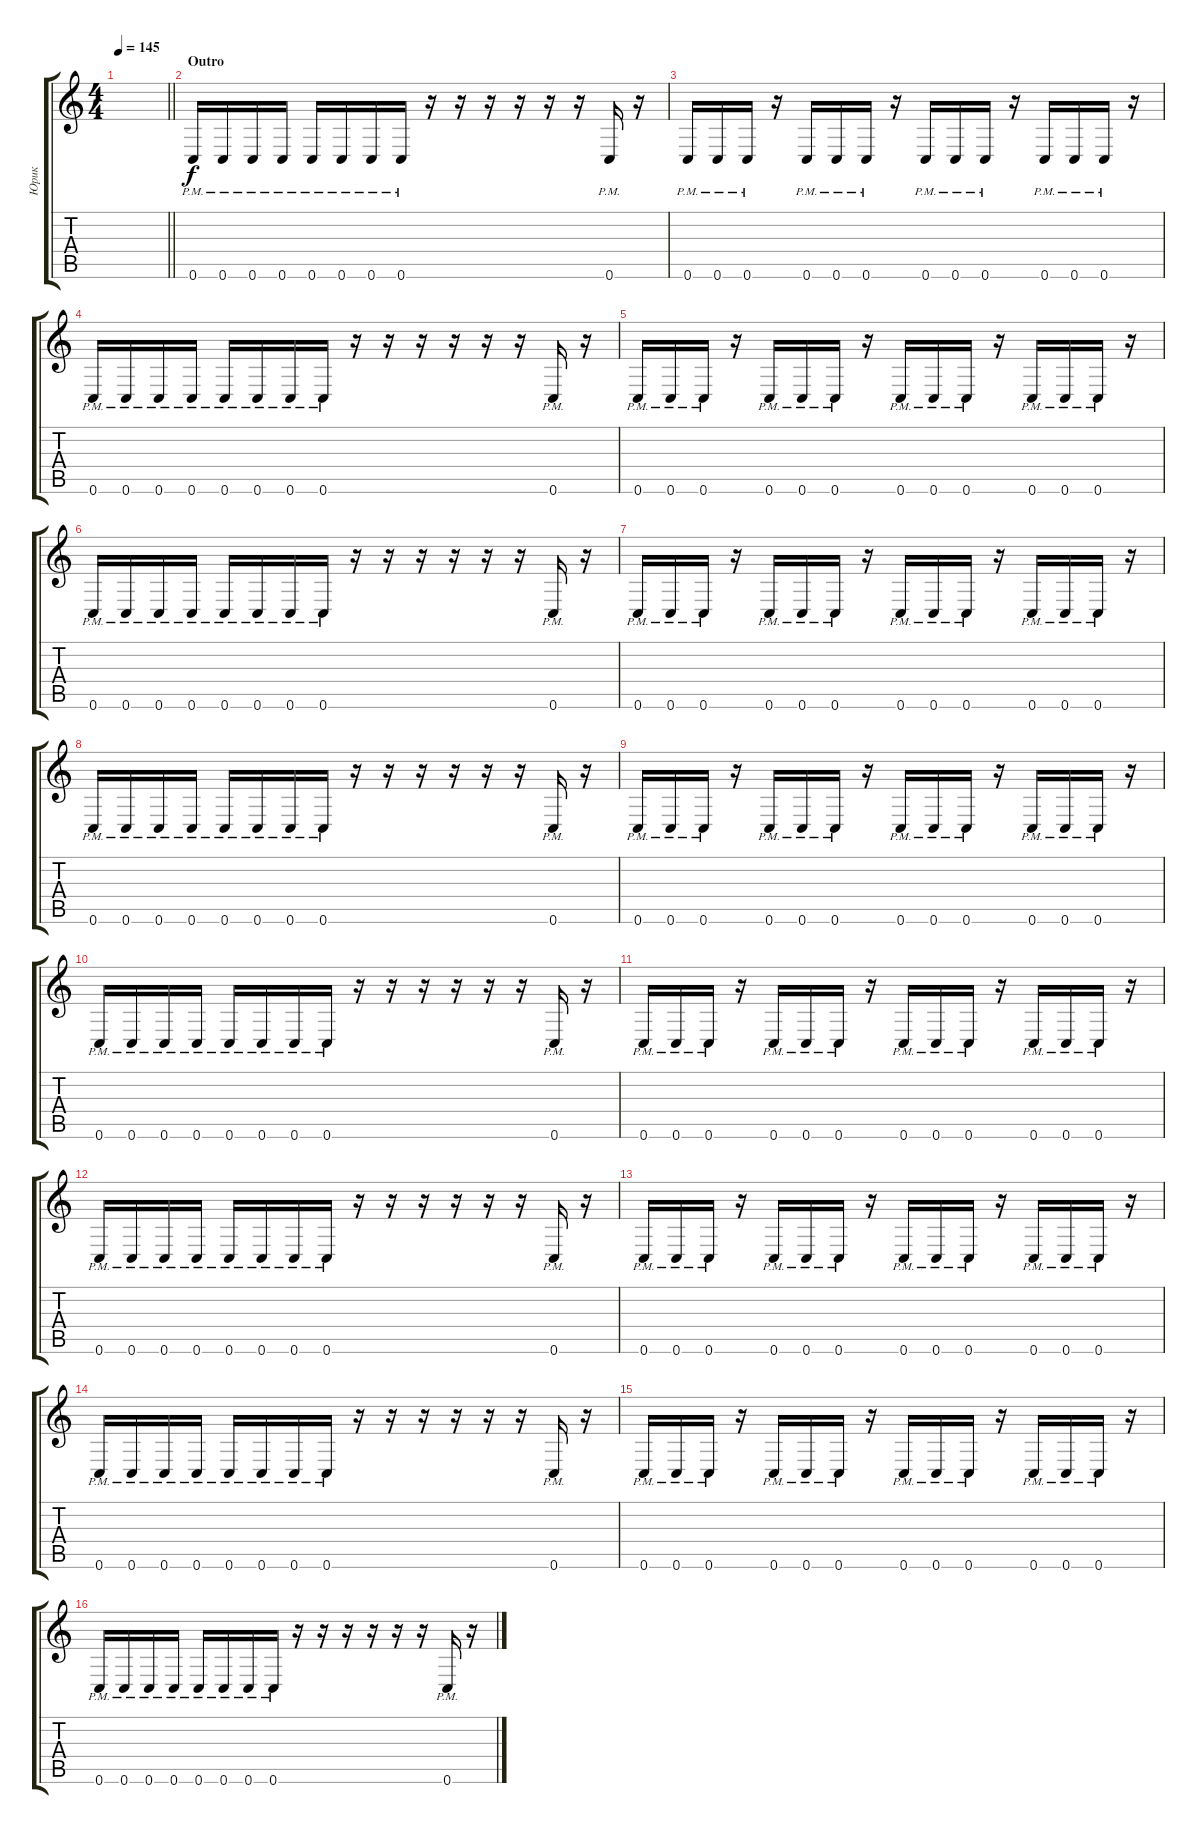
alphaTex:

\track ("Юрик" "Юрик") {instrument overdrivenguitar}
\staff {score tabs}
\tuning (D4 A3 F3 C3 G2 C2) {hide}
\ts (4 4)
\tempo 145
\clef g2
\barLineRight lightlight
\ks c
|
\section ("" "Outro")
0.6{pm}.16 0.6{pm}.16 0.6{pm}.16 0.6{pm}.16 0.6{pm}.16 0.6{pm}.16 0.6{pm}.16 0.6{pm}.16 r.16 r.16 r.16 r.16 r.16 r.16 0.6{pm}.16 r.16 |
0.6{pm}.16 0.6{pm}.16 0.6{pm}.16 r.16 0.6{pm}.16 0.6{pm}.16 0.6{pm}.16 r.16 0.6{pm}.16 0.6{pm}.16 0.6{pm}.16 r.16 0.6{pm}.16 0.6{pm}.16 0.6{pm}.16 r.16 |
0.6{pm}.16 0.6{pm}.16 0.6{pm}.16 0.6{pm}.16 0.6{pm}.16 0.6{pm}.16 0.6{pm}.16 0.6{pm}.16 r.16 r.16 r.16 r.16 r.16 r.16 0.6{pm}.16 r.16 |
0.6{pm}.16 0.6{pm}.16 0.6{pm}.16 r.16 0.6{pm}.16 0.6{pm}.16 0.6{pm}.16 r.16 0.6{pm}.16 0.6{pm}.16 0.6{pm}.16 r.16 0.6{pm}.16 0.6{pm}.16 0.6{pm}.16 r.16 |
0.6{pm}.16 0.6{pm}.16 0.6{pm}.16 0.6{pm}.16 0.6{pm}.16 0.6{pm}.16 0.6{pm}.16 0.6{pm}.16 r.16 r.16 r.16 r.16 r.16 r.16 0.6{pm}.16 r.16 |
0.6{pm}.16 0.6{pm}.16 0.6{pm}.16 r.16 0.6{pm}.16 0.6{pm}.16 0.6{pm}.16 r.16 0.6{pm}.16 0.6{pm}.16 0.6{pm}.16 r.16 0.6{pm}.16 0.6{pm}.16 0.6{pm}.16 r.16 |
0.6{pm}.16 0.6{pm}.16 0.6{pm}.16 0.6{pm}.16 0.6{pm}.16 0.6{pm}.16 0.6{pm}.16 0.6{pm}.16 r.16 r.16 r.16 r.16 r.16 r.16 0.6{pm}.16 r.16 |
0.6{pm}.16 0.6{pm}.16 0.6{pm}.16 r.16 0.6{pm}.16 0.6{pm}.16 0.6{pm}.16 r.16 0.6{pm}.16 0.6{pm}.16 0.6{pm}.16 r.16 0.6{pm}.16 0.6{pm}.16 0.6{pm}.16 r.16 |
0.6{pm}.16 0.6{pm}.16 0.6{pm}.16 0.6{pm}.16 0.6{pm}.16 0.6{pm}.16 0.6{pm}.16 0.6{pm}.16 r.16 r.16 r.16 r.16 r.16 r.16 0.6{pm}.16 r.16 |
0.6{pm}.16 0.6{pm}.16 0.6{pm}.16 r.16 0.6{pm}.16 0.6{pm}.16 0.6{pm}.16 r.16 0.6{pm}.16 0.6{pm}.16 0.6{pm}.16 r.16 0.6{pm}.16 0.6{pm}.16 0.6{pm}.16 r.16 |
0.6{pm}.16 0.6{pm}.16 0.6{pm}.16 0.6{pm}.16 0.6{pm}.16 0.6{pm}.16 0.6{pm}.16 0.6{pm}.16 r.16 r.16 r.16 r.16 r.16 r.16 0.6{pm}.16 r.16 |
0.6{pm}.16 0.6{pm}.16 0.6{pm}.16 r.16 0.6{pm}.16 0.6{pm}.16 0.6{pm}.16 r.16 0.6{pm}.16 0.6{pm}.16 0.6{pm}.16 r.16 0.6{pm}.16 0.6{pm}.16 0.6{pm}.16 r.16 |
0.6{pm}.16 0.6{pm}.16 0.6{pm}.16 0.6{pm}.16 0.6{pm}.16 0.6{pm}.16 0.6{pm}.16 0.6{pm}.16 r.16 r.16 r.16 r.16 r.16 r.16 0.6{pm}.16 r.16 |
0.6{pm}.16 0.6{pm}.16 0.6{pm}.16 r.16 0.6{pm}.16 0.6{pm}.16 0.6{pm}.16 r.16 0.6{pm}.16 0.6{pm}.16 0.6{pm}.16 r.16 0.6{pm}.16 0.6{pm}.16 0.6{pm}.16 r.16 |
0.6{pm}.16 0.6{pm}.16 0.6{pm}.16 0.6{pm}.16 0.6{pm}.16 0.6{pm}.16 0.6{pm}.16 0.6{pm}.16 r.16 r.16 r.16 r.16 r.16 r.16 0.6{pm}.16 r.16
